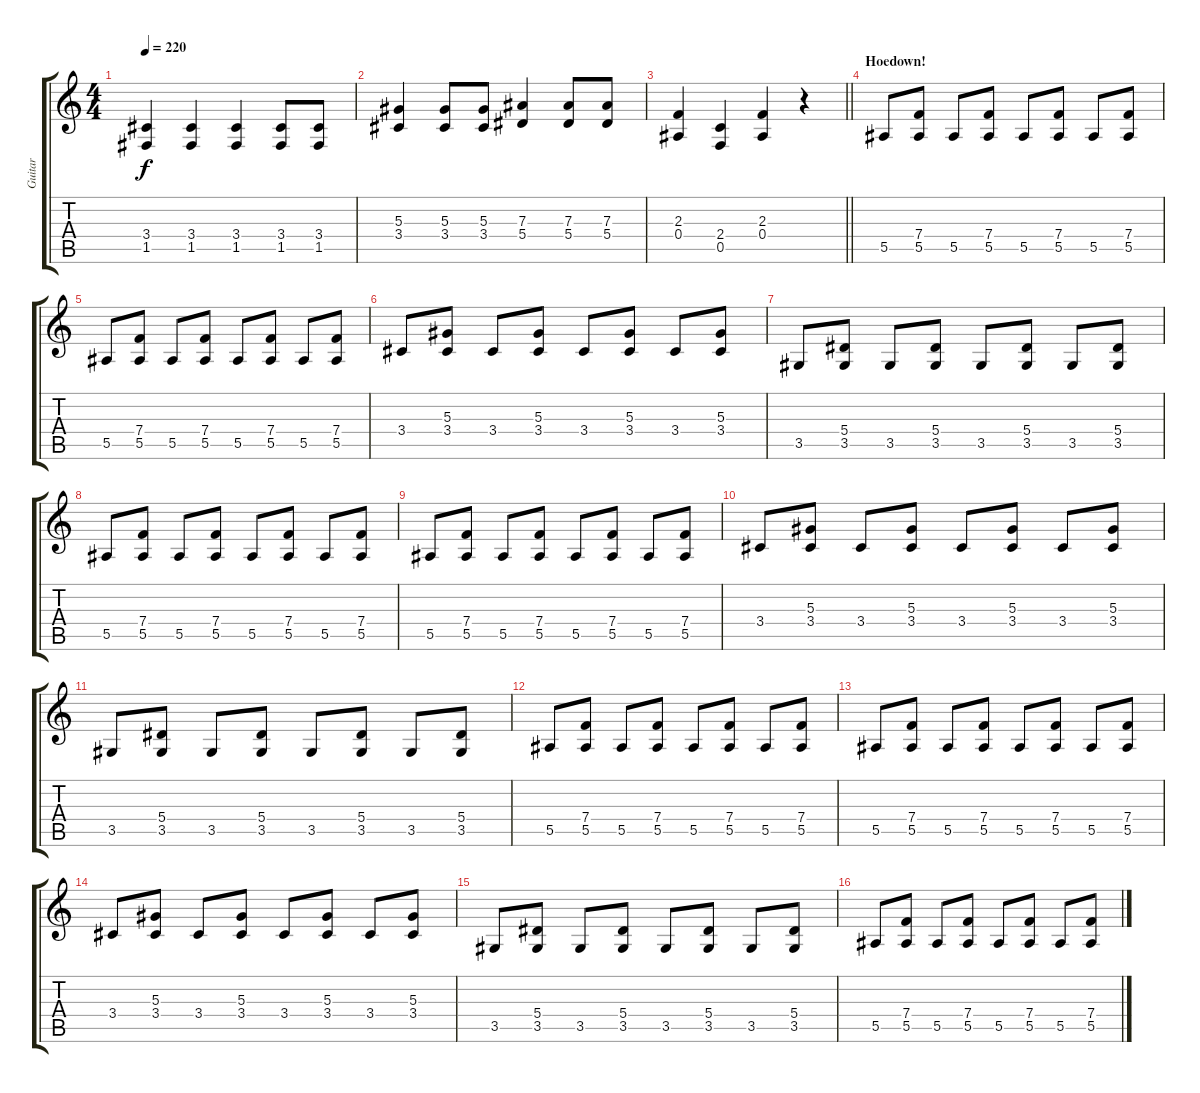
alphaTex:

\track ("Guitar" "Guitar") {instrument distortionguitar}
\staff {score tabs}
\tuning (C4 G3 Eb3 Bb2 F2 C2) {hide}
\ts (4 4)
\tempo 220
\clef g2
\ks c
(3.4 1.5).4{dy f} (3.4 1.5).4 (3.4 1.5).4 (3.4 1.5).8 (3.4 1.5).8 |
(5.3 3.4).4 (5.3 3.4).8 (5.3 3.4).8 (7.3 5.4).4 (7.3 5.4).8 (7.3 5.4).8 |
\barLineRight lightlight
(2.3 0.4).4 (2.4 0.5).4 (2.3 0.4).4 r.4 |
\section ("" "Hoedown!")
5.5.8 (7.4 5.5).8 5.5.8 (7.4 5.5).8 5.5.8 (7.4 5.5).8 5.5.8 (7.4 5.5).8 |
5.5.8 (7.4 5.5).8 5.5.8 (7.4 5.5).8 5.5.8 (7.4 5.5).8 5.5.8 (7.4 5.5).8 |
3.4.8 (5.3 3.4).8 3.4.8 (5.3 3.4).8 3.4.8 (5.3 3.4).8 3.4.8 (5.3 3.4).8 |
3.5.8 (5.4 3.5).8 3.5.8 (5.4 3.5).8 3.5.8 (5.4 3.5).8 3.5.8 (5.4 3.5).8 |
5.5.8 (7.4 5.5).8 5.5.8 (7.4 5.5).8 5.5.8 (7.4 5.5).8 5.5.8 (7.4 5.5).8 |
5.5.8 (7.4 5.5).8 5.5.8 (7.4 5.5).8 5.5.8 (7.4 5.5).8 5.5.8 (7.4 5.5).8 |
3.4.8 (5.3 3.4).8 3.4.8 (5.3 3.4).8 3.4.8 (5.3 3.4).8 3.4.8 (5.3 3.4).8 |
3.5.8 (5.4 3.5).8 3.5.8 (5.4 3.5).8 3.5.8 (5.4 3.5).8 3.5.8 (5.4 3.5).8 |
5.5.8 (7.4 5.5).8 5.5.8 (7.4 5.5).8 5.5.8 (7.4 5.5).8 5.5.8 (7.4 5.5).8 |
5.5.8 (7.4 5.5).8 5.5.8 (7.4 5.5).8 5.5.8 (7.4 5.5).8 5.5.8 (7.4 5.5).8 |
3.4.8 (5.3 3.4).8 3.4.8 (5.3 3.4).8 3.4.8 (5.3 3.4).8 3.4.8 (5.3 3.4).8 |
3.5.8 (5.4 3.5).8 3.5.8 (5.4 3.5).8 3.5.8 (5.4 3.5).8 3.5.8 (5.4 3.5).8 |
5.5.8 (7.4 5.5).8 5.5.8 (7.4 5.5).8 5.5.8 (7.4 5.5).8 5.5.8 (7.4 5.5).8
